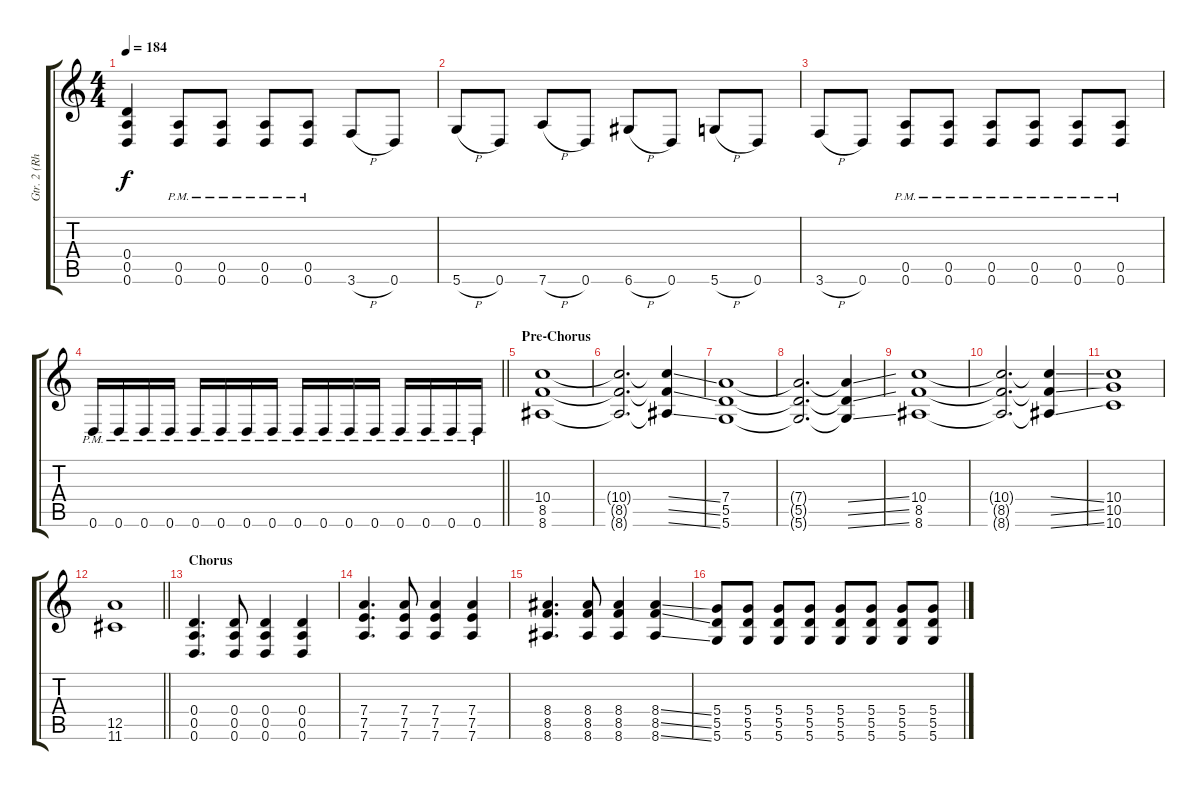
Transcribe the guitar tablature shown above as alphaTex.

\track ("Gtr. 2 (Rhythm)" "Gtr. 2 (Rh") {instrument distortionguitar}
\staff {score tabs}
\tuning (E4 B3 G3 D3 A2 D2) {hide}
\ts (4 4)
\tempo 184
\clef g2
\ks c
(0.4 0.5 0.6).4{dy f} (0.5{pm} 0.6{pm}).8 (0.5{pm} 0.6{pm}).8 (0.5{pm} 0.6{pm}).8 (0.5{pm} 0.6{pm}).8 3.6{h}.8 0.6.8 |
5.6{h}.8 0.6.8 7.6{h}.8 0.6.8 6.6{h}.8 0.6.8 5.6{h}.8 0.6.8 |
3.6{h}.8 0.6.8 (0.5{pm} 0.6{pm}).8 (0.5{pm} 0.6{pm}).8 (0.5{pm} 0.6{pm}).8 (0.5{pm} 0.6{pm}).8 (0.5{pm} 0.6{pm}).8 (0.5{pm} 0.6{pm}).8 |
\barLineRight lightlight
0.6{pm}.16 0.6{pm}.16 0.6{pm}.16 0.6{pm}.16 0.6{pm}.16 0.6{pm}.16 0.6{pm}.16 0.6{pm}.16 0.6{pm}.16 0.6{pm}.16 0.6{pm}.16 0.6{pm}.16 0.6{pm}.16 0.6{pm}.16 0.6{pm}.16 0.6{pm}.16 |
\section ("" "Pre-Chorus")
(10.4 8.5 8.6).1 |
(10.4{t} 8.5{t} 8.6{t}).2{d} (10.4{ss t} 8.5{ss t} 8.6{ss t}).4 |
(7.4 5.5 5.6).1 |
(7.4{t} 5.5{t} 5.6{t}).2{d} (7.4{ss t} 5.5{ss t} 5.6{ss t}).4 |
(10.4 8.5 8.6).1 |
(10.4{t} 8.5{t} 8.6{t}).2{d} (10.4{ss t} 8.5{ss t} 8.6{ss t}).4 |
(10.4 10.5 10.6).1 |
\barLineRight lightlight
(12.5 11.6).1 |
\section ("" "Chorus")
(0.4 0.5 0.6).4{d} (0.4 0.5 0.6).8 (0.4 0.5 0.6).4 (0.4 0.5 0.6).4 |
(7.4 7.5 7.6).4{d} (7.4 7.5 7.6).8 (7.4 7.5 7.6).4 (7.4 7.5 7.6).4 |
(8.4 8.5 8.6).4{d} (8.4 8.5 8.6).8 (8.4 8.5 8.6).4 (8.4{ss} 8.5{ss} 8.6{ss}).4 |
(5.4 5.5 5.6).8 (5.4 5.5 5.6).8 (5.4 5.5 5.6).8 (5.4 5.5 5.6).8 (5.4 5.5 5.6).8 (5.4 5.5 5.6).8 (5.4 5.5 5.6).8 (5.4 5.5 5.6).8
